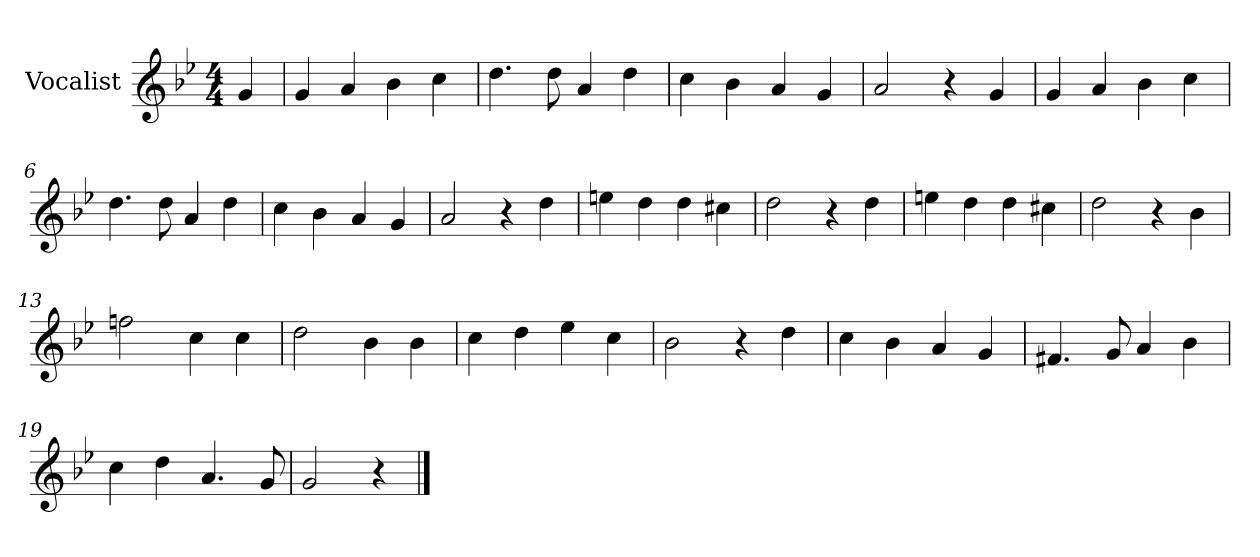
**kern
*part1
*staff1
*I"Vocalist
*k[b-e-]
*g:
*M4/4
=
4g
=1
4g
4a
4b-
4cc
=2
4.dd
8dd
4a
4dd
=3
4cc
4b-
4a
4g
=4
2a
4r
4g
=5
4g
4a
4b-
4cc
=6
4.dd
8dd
4a
4dd
=7
4cc
4b-
4a
4g
=8
2a
4r
4dd
=9
4een
4dd
4dd
4cc#X
=10
2dd
4r
4dd
=11
4een
4dd
4dd
4cc#X
=12
2dd
4r
4b-
=13
2ffn
4cc
4cc
=14
2dd
4b-
4b-
=15
4cc
4dd
4ee-
4cc
=16
2b-
4r
4dd
=17
4cc
4b-
4a
4g
=18
4.f#X
8g
4a
4b-
=19
4cc
4dd
4.a
8g
=20
2g
4r
==
*-
